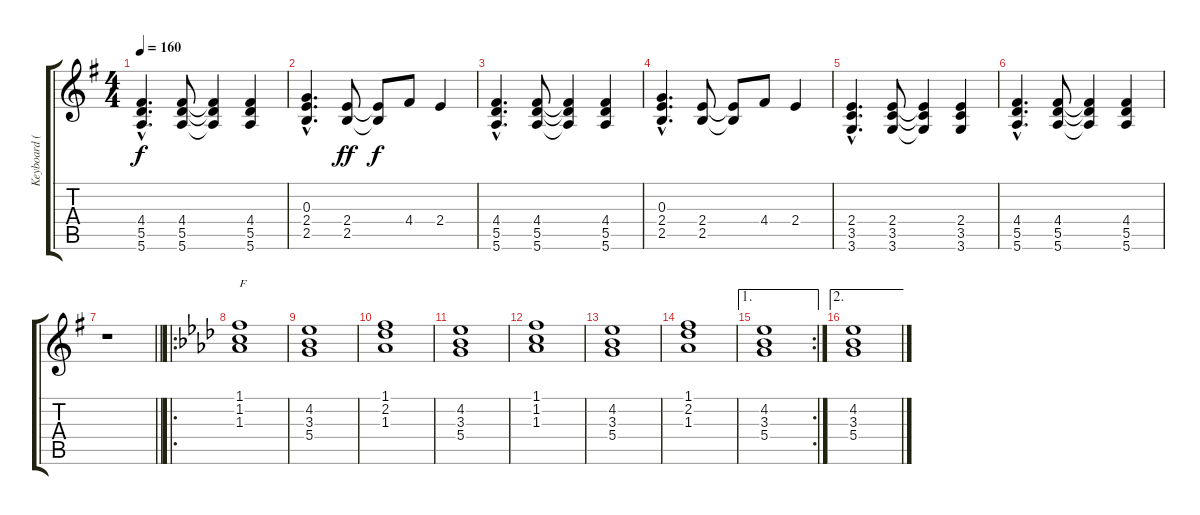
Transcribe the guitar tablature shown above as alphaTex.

\track ("Keyboard (Sampled E-Guitar)" "Keyboard (") {instrument distortionguitar}
\staff {score tabs}
\tuning (E4 B3 G3 D3 A2 E2) {hide}
\ts (4 4)
\tempo 160
\clef g2
\ks g
(4.4{hac} 5.5{hac} 5.6{hac}).4{d dy f} (4.4 5.5 5.6).8 (4.4{t} 5.5{t} 5.6{t}).4 (4.4 5.5 5.6).4 |
(0.3{hac} 2.4{hac} 2.5{hac}).4{d} (2.4 2.5).8{dy ff} (2.4{t} 2.5{t}).8{dy f} 4.4.8 2.4.4 |
(4.4{hac} 5.5{hac} 5.6{hac}).4{d} (4.4 5.5 5.6).8 (4.4{t} 5.5{t} 5.6{t}).4 (4.4 5.5 5.6).4 |
(0.3{hac} 2.4{hac} 2.5{hac}).4{d} (2.4 2.5).8 (2.4{t} 2.5{t}).8 4.4.8 2.4.4 |
(2.4{hac} 3.5{hac} 3.6{hac}).4{d} (2.4 3.5 3.6).8 (2.4{t} 3.5{t} 3.6{t}).4 (2.4 3.5 3.6).4 |
(4.4{hac} 5.5{hac} 5.6{hac}).4{d} (4.4 5.5 5.6).8 (4.4{t} 5.5{t} 5.6{t}).4 (4.4 5.5 5.6).4 |
\barLineRight lightlight
r.1 |
\ro
\ks ab
(1.1 1.2 1.3).1{txt "F" volume 13 instrument synthstrings2} |
(4.2 3.3 5.4).1 |
(1.1 2.2 1.3).1 |
(4.2 3.3 5.4).1 |
(1.1 1.2 1.3).1 |
(4.2 3.3 5.4).1 |
(1.1 2.2 1.3).1 |
\ae 1
\rc 2
(4.2 3.3 5.4).1 |
\ae 2
(4.2 3.3 5.4).1
